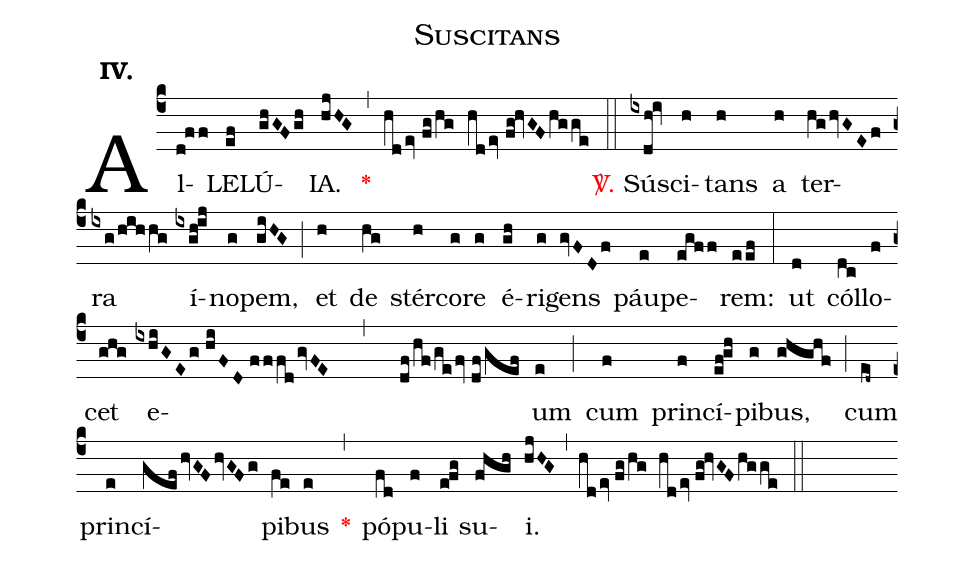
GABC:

name:Suscitans;
mode:IV.;
office-part:Alleluia;
%%
(c4) Al(d!ff)LE(ef)LÚ(ghGFgh)IA.(hjHG) <v>\red{*}</v>(,) (hd/ev//fg/hg hdev//fg!hvGFhgge) (::) <v>\red{\Vbar.}</v> Sú(ixdh!iv)sci(h)tans(h) a(h) ter(hg/hvGEf)ra(ixg/hihhg) í(ixgh!ij)no(g)pem,(giHG) (;) et(h) de(hg) stér(h)co(g)re(g) é(gh)ri(g)gens(gvFDf) páu(e)pe(egff)rem:(eef) (:) ut(d) cól(dc)lo(f)cet(ghg) e(ixhiGEg//hiFD//fffd/gvFE , df/hf/ge/fv//df/gef)um(e) (;) cum(f) prin(f)cí(ef!gh)pi(g)bus,(ghghf) (;) cum(ed~) prin(e)cí(gef/hvGFhvGFg)pi(fe)bus(e) <v>\red{*}</v>(,) pó(fd)pu(f)li(e!fg) su(fhgh)i.(hjHG) (,) (hd/ev//fg/hg hdev//fg!hvGF/hgge) (::)
